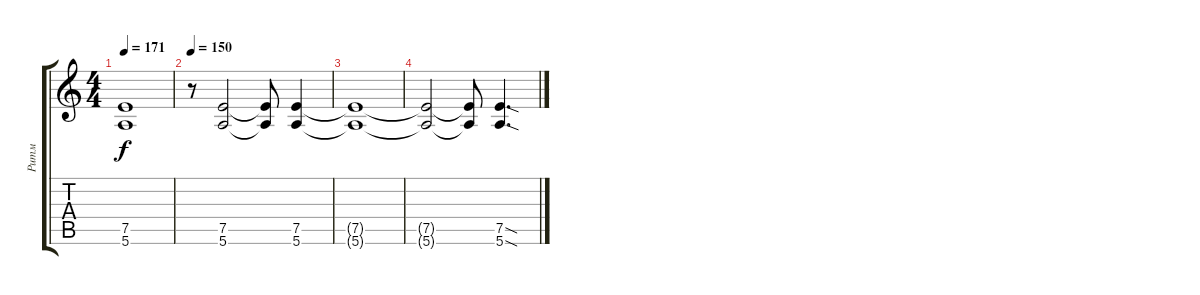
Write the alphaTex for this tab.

\track ("Ритм" "Ритм") {instrument distortionguitar}
\staff {score tabs}
\tuning (E4 B3 G3 D3 A2 E2) {hide}
\ts (4 4)
\tempo 171
\clef g2
\ks c
(7.5{t} 5.6{t}).1{dy f} |
\tempo 150
r.8 (7.5 5.6).2 (7.5{t} 5.6{t}).8 (7.5 5.6).4 |
(7.5{t} 5.6{t}).1 |
(7.5{t} 5.6{t}).2 (7.5{t} 5.6{t}).8 (7.5{sod} 5.6{sod}).4{d}
